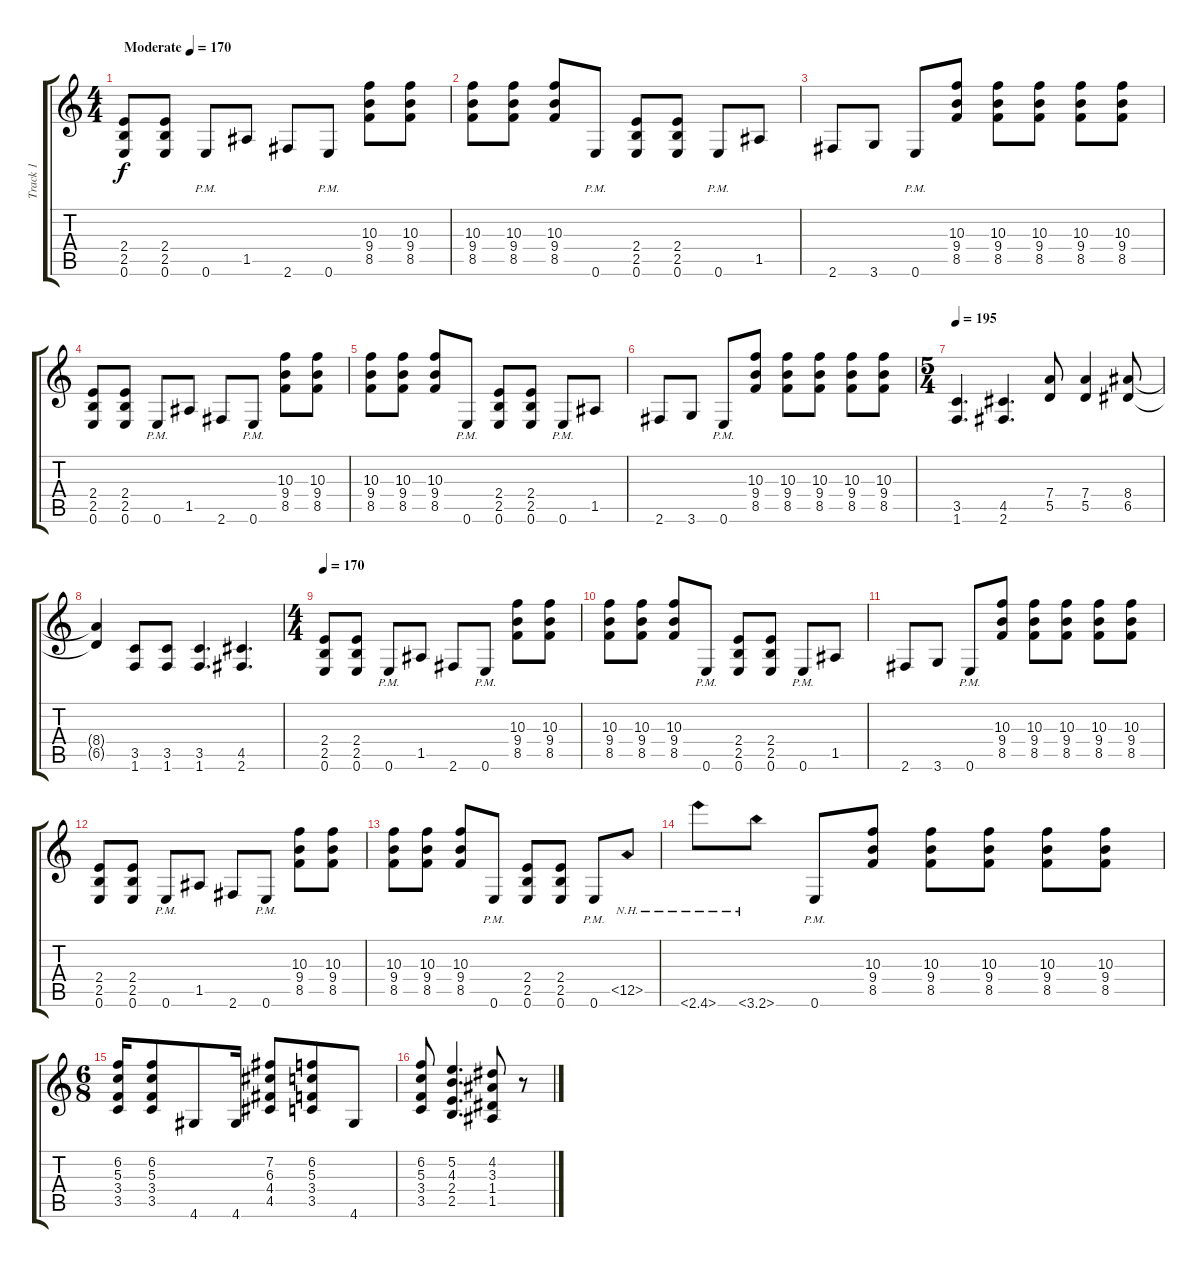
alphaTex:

\track ("Track 1" "Track 1") {instrument distortionguitar}
\staff {score tabs}
\tuning (E4 B3 G3 D3 A2 E2) {hide}
\ts (4 4)
\tempo (170 "Moderate")
\clef g2
\ks c
(2.4 2.5 0.6).8{dy f instrument distortionguitar} (2.4 2.5 0.6).8 0.6{pm}.8 1.5.8 2.6.8 0.6{pm}.8 (10.3 9.4 8.5).8 (10.3 9.4 8.5).8 |
(10.3 9.4 8.5).8 (10.3 9.4 8.5).8 (10.3 9.4 8.5).8 0.6{pm}.8 (2.4 2.5 0.6).8 (2.4 2.5 0.6).8 0.6{pm}.8 1.5.8 |
2.6.8 3.6.8 0.6{pm}.8 (10.3 9.4 8.5).8 (10.3 9.4 8.5).8 (10.3 9.4 8.5).8 (10.3 9.4 8.5).8 (10.3 9.4 8.5).8 |
(2.4 2.5 0.6).8 (2.4 2.5 0.6).8 0.6{pm}.8 1.5.8 2.6.8 0.6{pm}.8 (10.3 9.4 8.5).8 (10.3 9.4 8.5).8 |
(10.3 9.4 8.5).8 (10.3 9.4 8.5).8 (10.3 9.4 8.5).8 0.6{pm}.8 (2.4 2.5 0.6).8 (2.4 2.5 0.6).8 0.6{pm}.8 1.5.8 |
2.6.8 3.6.8 0.6{pm}.8 (10.3 9.4 8.5).8 (10.3 9.4 8.5).8 (10.3 9.4 8.5).8 (10.3 9.4 8.5).8 (10.3 9.4 8.5).8 |
\ts (5 4)
\tempo 195
(3.5 1.6).4{d} (4.5 2.6).4{d} (7.4 5.5).8 (7.4 5.5).4 (8.4 6.5).8 |
(8.4{t} 6.5{t}).4 (3.5 1.6).8 (3.5 1.6).8 (3.5 1.6).4{d} (4.5 2.6).4{d} |
\ts (4 4)
\tempo 170
(2.4 2.5 0.6).8 (2.4 2.5 0.6).8 0.6{pm}.8 1.5.8 2.6.8 0.6{pm}.8 (10.3 9.4 8.5).8 (10.3 9.4 8.5).8 |
(10.3 9.4 8.5).8 (10.3 9.4 8.5).8 (10.3 9.4 8.5).8 0.6{pm}.8 (2.4 2.5 0.6).8 (2.4 2.5 0.6).8 0.6{pm}.8 1.5.8 |
2.6.8 3.6.8 0.6{pm}.8 (10.3 9.4 8.5).8 (10.3 9.4 8.5).8 (10.3 9.4 8.5).8 (10.3 9.4 8.5).8 (10.3 9.4 8.5).8 |
(2.4 2.5 0.6).8 (2.4 2.5 0.6).8 0.6{pm}.8 1.5.8 2.6.8 0.6{pm}.8 (10.3 9.4 8.5).8 (10.3 9.4 8.5).8 |
(10.3 9.4 8.5).8 (10.3 9.4 8.5).8 (10.3 9.4 8.5).8 0.6{pm}.8 (2.4 2.5 0.6).8 (2.4 2.5 0.6).8 0.6{pm}.8 1.5{nh}.8 |
2.6{nh}.8 3.6{nh}.8 0.6{pm}.8 (10.3 9.4 8.5).8 (10.3 9.4 8.5).8 (10.3 9.4 8.5).8 (10.3 9.4 8.5).8 (10.3 9.4 8.5).8 |
\ts (6 8)
(6.2 5.3 3.4 3.5).16 (6.2 5.3 3.4 3.5).8 4.6.8 4.6.16 (7.2 6.3 4.4 4.5).8 (6.2 5.3 3.4 3.5).8 4.6.8 |
(6.2 5.3 3.4 3.5).8 (5.2 4.3 2.4 2.5).4{d} (4.2 3.3 1.4 1.5).8 r.8
